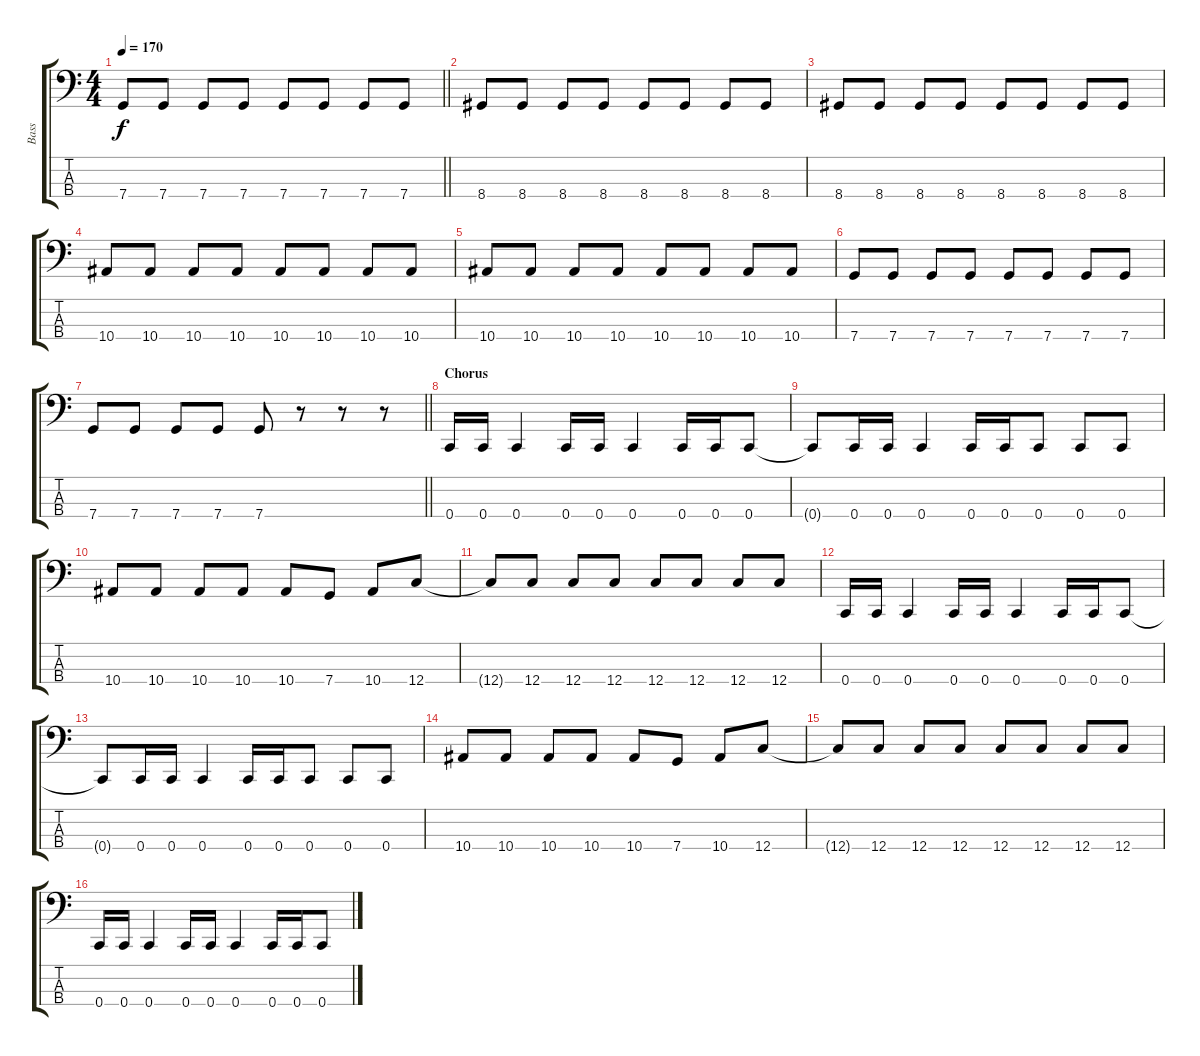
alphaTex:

\track ("Bass" "Bass") {instrument electricbasspick}
\staff {score tabs}
\tuning (F2 C2 G1 C1) {hide}
\ts (4 4)
\tempo 170
\clef f4
\barLineRight lightlight
\ks c
7.4.8{dy f} 7.4.8 7.4.8 7.4.8 7.4.8 7.4.8 7.4.8 7.4.8 |
8.4.8 8.4.8 8.4.8 8.4.8 8.4.8 8.4.8 8.4.8 8.4.8 |
8.4.8 8.4.8 8.4.8 8.4.8 8.4.8 8.4.8 8.4.8 8.4.8 |
10.4.8 10.4.8 10.4.8 10.4.8 10.4.8 10.4.8 10.4.8 10.4.8 |
10.4.8 10.4.8 10.4.8 10.4.8 10.4.8 10.4.8 10.4.8 10.4.8 |
7.4.8 7.4.8 7.4.8 7.4.8 7.4.8 7.4.8 7.4.8 7.4.8 |
\barLineRight lightlight
7.4.8 7.4.8 7.4.8 7.4.8 7.4.8 r.8 r.8 r.8 |
\section ("" "Chorus")
0.4.16 0.4.16 0.4.4 0.4.16 0.4.16 0.4.4 0.4.16 0.4.16 0.4.8 |
0.4{t}.8 0.4.16 0.4.16 0.4.4 0.4.16 0.4.16 0.4.8 0.4.8 0.4.8 |
10.4.8 10.4.8 10.4.8 10.4.8 10.4.8 7.4.8 10.4.8 12.4.8 |
12.4{t}.8 12.4.8 12.4.8 12.4.8 12.4.8 12.4.8 12.4.8 12.4.8 |
0.4.16 0.4.16 0.4.4 0.4.16 0.4.16 0.4.4 0.4.16 0.4.16 0.4.8 |
0.4{t}.8 0.4.16 0.4.16 0.4.4 0.4.16 0.4.16 0.4.8 0.4.8 0.4.8 |
10.4.8 10.4.8 10.4.8 10.4.8 10.4.8 7.4.8 10.4.8 12.4.8 |
12.4{t}.8 12.4.8 12.4.8 12.4.8 12.4.8 12.4.8 12.4.8 12.4.8 |
0.4.16 0.4.16 0.4.4 0.4.16 0.4.16 0.4.4 0.4.16 0.4.16 0.4.8
